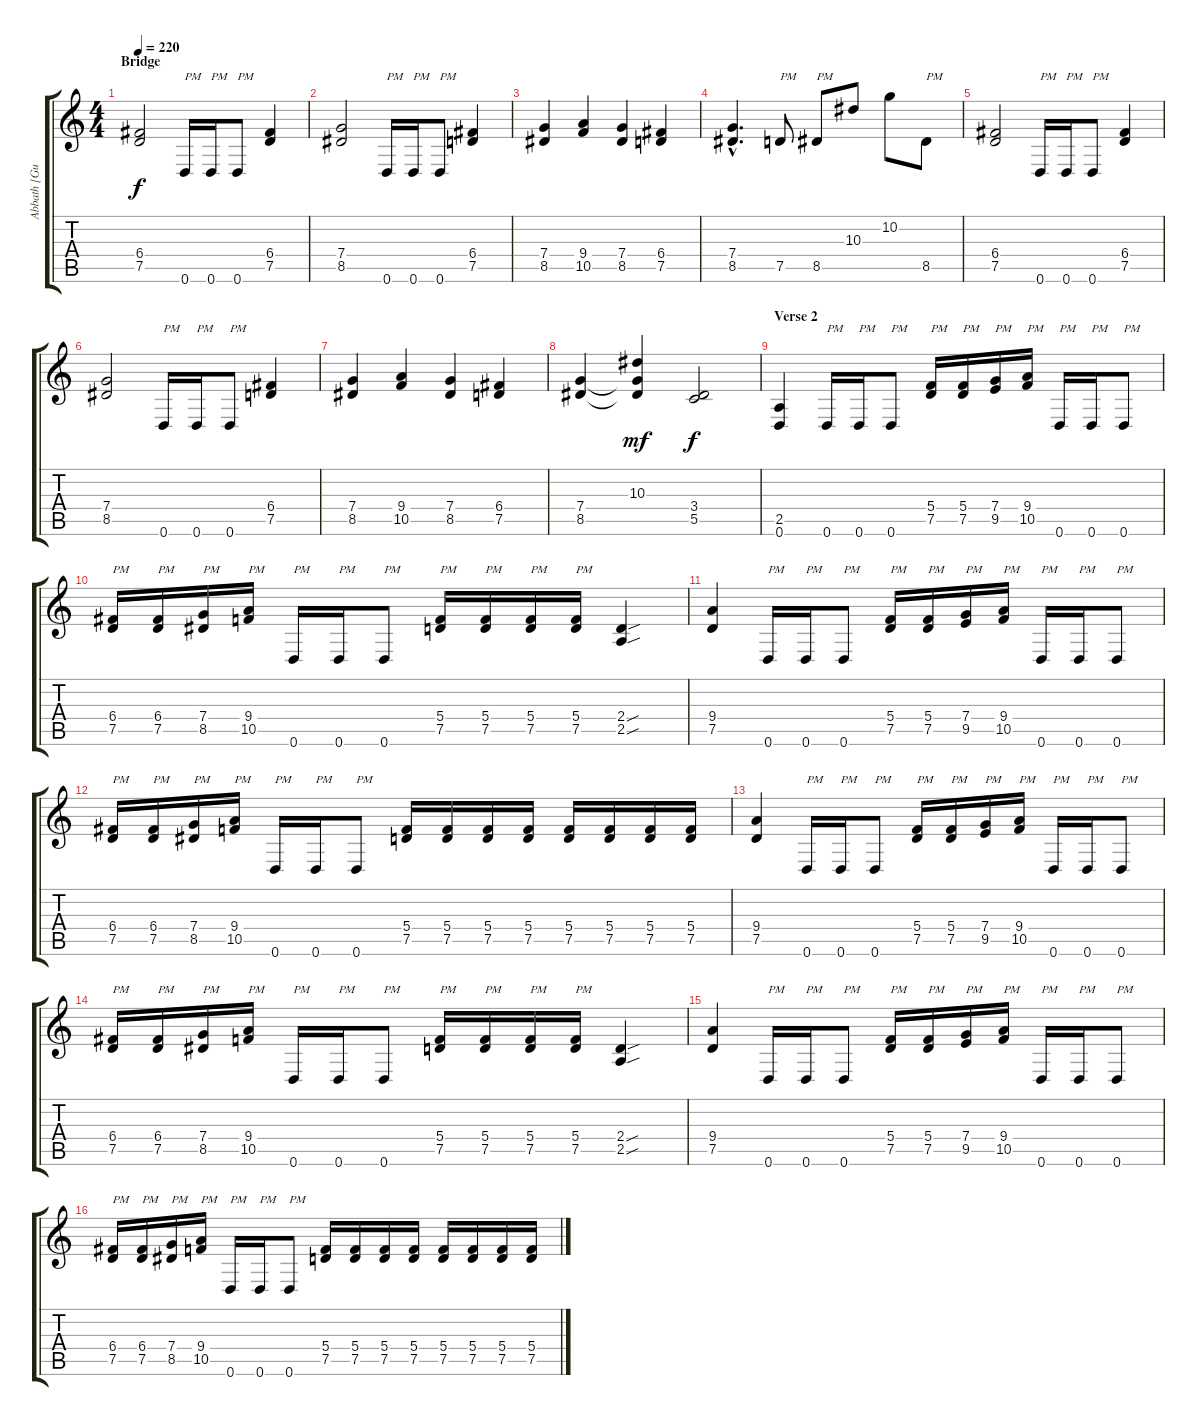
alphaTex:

\track ("Abbath [Guitar]" "Abbath [Gu") {instrument distortionguitar}
\staff {score tabs}
\tuning (D4 A3 F3 C3 G2 D2) {hide}
\ts (4 4)
\section ("" "Bridge")
\tempo 220
\clef g2
\ks c
(6.4 7.5).2{dy f} 0.6.16{txt "PM"} 0.6.16{txt "PM"} 0.6.8{txt "PM"} (6.4 7.5).4 |
(7.4 8.5).2 0.6.16{txt "PM"} 0.6.16{txt "PM"} 0.6.8{txt "PM"} (6.4 7.5).4 |
(7.4 8.5).4 (9.4 10.5).4 (7.4 8.5).4 (6.4 7.5).4 |
(7.4{hac} 8.5{hac}).4{d} 7.5.8{txt "PM"} 8.5.8{txt "PM"} 10.3.8 10.2.8 8.5.8{txt "PM"} |
(6.4 7.5).2 0.6.16{txt "PM"} 0.6.16{txt "PM"} 0.6.8{txt "PM"} (6.4 7.5).4 |
(7.4 8.5).2 0.6.16{txt "PM"} 0.6.16{txt "PM"} 0.6.8{txt "PM"} (6.4 7.5).4 |
(7.4 8.5).4 (9.4 10.5).4 (7.4 8.5).4 (6.4 7.5).4 |
(7.4 8.5).4 (10.3 7.4{t} 8.5{t}).4{dy mf} (3.4 5.5).2{dy f} |
\section ("" "Verse 2")
(2.5 0.6).4 0.6.16{txt "PM"} 0.6.16{txt "PM"} 0.6.8{txt "PM"} (5.4 7.5).16{txt "PM"} (5.4 7.5).16{txt "PM"} (7.4 9.5).16{txt "PM"} (9.4 10.5).16{txt "PM"} 0.6.16{txt "PM"} 0.6.16{txt "PM"} 0.6.8{txt "PM"} |
(6.4 7.5).16{txt "PM"} (6.4 7.5).16{txt "PM"} (7.4 8.5).16{txt "PM"} (9.4 10.5).16{txt "PM"} 0.6.16{txt "PM"} 0.6.16{txt "PM"} 0.6.8{txt "PM"} (5.4 7.5).16{txt "PM"} (5.4 7.5).16{txt "PM"} (5.4 7.5).16{txt "PM"} (5.4 7.5).16{txt "PM"} (2.4{sou} 2.5{sou}).4 |
(9.4 7.5).4 0.6.16{txt "PM"} 0.6.16{txt "PM"} 0.6.8{txt "PM"} (5.4 7.5).16{txt "PM"} (5.4 7.5).16{txt "PM"} (7.4 9.5).16{txt "PM"} (9.4 10.5).16{txt "PM"} 0.6.16{txt "PM"} 0.6.16{txt "PM"} 0.6.8{txt "PM"} |
(6.4 7.5).16{txt "PM"} (6.4 7.5).16{txt "PM"} (7.4 8.5).16{txt "PM"} (9.4 10.5).16{txt "PM"} 0.6.16{txt "PM"} 0.6.16{txt "PM"} 0.6.8{txt "PM"} (5.4 7.5).16 (5.4 7.5).16 (5.4 7.5).16 (5.4 7.5).16 (5.4 7.5).16 (5.4 7.5).16 (5.4 7.5).16 (5.4 7.5).16 |
(9.4 7.5).4 0.6.16{txt "PM"} 0.6.16{txt "PM"} 0.6.8{txt "PM"} (5.4 7.5).16{txt "PM"} (5.4 7.5).16{txt "PM"} (7.4 9.5).16{txt "PM"} (9.4 10.5).16{txt "PM"} 0.6.16{txt "PM"} 0.6.16{txt "PM"} 0.6.8{txt "PM"} |
(6.4 7.5).16{txt "PM"} (6.4 7.5).16{txt "PM"} (7.4 8.5).16{txt "PM"} (9.4 10.5).16{txt "PM"} 0.6.16{txt "PM"} 0.6.16{txt "PM"} 0.6.8{txt "PM"} (5.4 7.5).16{txt "PM"} (5.4 7.5).16{txt "PM"} (5.4 7.5).16{txt "PM"} (5.4 7.5).16{txt "PM"} (2.4{sou} 2.5{sou}).4 |
(9.4 7.5).4 0.6.16{txt "PM"} 0.6.16{txt "PM"} 0.6.8{txt "PM"} (5.4 7.5).16{txt "PM"} (5.4 7.5).16{txt "PM"} (7.4 9.5).16{txt "PM"} (9.4 10.5).16{txt "PM"} 0.6.16{txt "PM"} 0.6.16{txt "PM"} 0.6.8{txt "PM"} |
(6.4 7.5).16{txt "PM"} (6.4 7.5).16{txt "PM"} (7.4 8.5).16{txt "PM"} (9.4 10.5).16{txt "PM"} 0.6.16{txt "PM"} 0.6.16{txt "PM"} 0.6.8{txt "PM"} (5.4 7.5).16 (5.4 7.5).16 (5.4 7.5).16 (5.4 7.5).16 (5.4 7.5).16 (5.4 7.5).16 (5.4 7.5).16 (5.4 7.5).16
